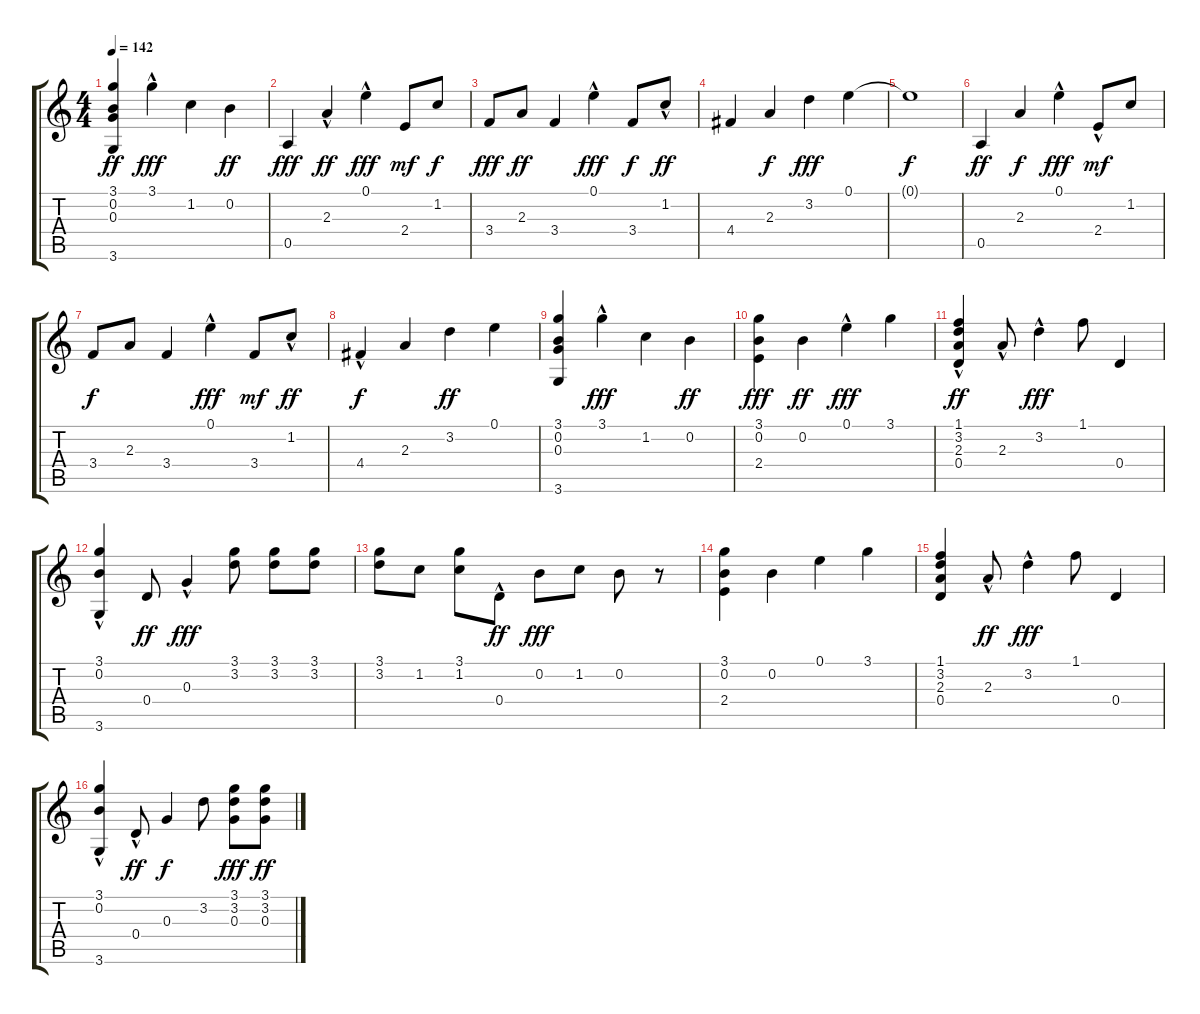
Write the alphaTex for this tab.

\track "" {instrument electricguitarmuted}
\staff {score tabs}
\tuning (E4 B3 G3 D3 A2 E2) {hide}
\ts (4 4)
\tempo 142
\clef g2
\ks c
(3.1 0.2 0.3 3.6).4{dy ff} 3.1{hac}.4{dy fff} 1.2.4 0.2.4{dy ff} |
0.5.4{dy fff} 2.3{hac}.4{dy ff} 0.1{hac}.4{dy fff} 2.4.8{dy mf} 1.2.8{dy f} |
3.4.8{dy fff} 2.3.8{dy ff} 3.4.4 0.1{hac}.4{dy fff} 3.4.8{dy f} 1.2{hac}.8{dy ff} |
4.4.4 2.3.4{dy f} 3.2.4{dy fff} 0.1.4 |
0.1{t}.1{dy f} |
0.5.4{dy ff} 2.3.4{dy f} 0.1{hac}.4{dy fff} 2.4{hac}.8{dy mf} 1.2.8 |
3.4.8{dy f} 2.3.8 3.4.4 0.1{hac}.4{dy fff} 3.4.8{dy mf} 1.2{hac}.8{dy ff} |
4.4{hac}.4{dy f} 2.3.4 3.2.4{dy ff} 0.1.4 |
(3.1 0.2 0.3 3.6).4 3.1{hac}.4{dy fff} 1.2.4 0.2.4{dy ff} |
(3.1 0.2 2.4).4{dy fff} 0.2.4{dy ff} 0.1{hac}.4{dy fff} 3.1.4 |
(1.1 3.2{hac} 2.3 0.4{hac}).4{dy ff} 2.3{hac}.8 3.2{hac}.4{dy fff} 1.1.8 0.4.4 |
(3.1 0.2{hac} 3.6).4 0.4.8{dy ff} 0.3{hac}.4{dy fff} (3.1 3.2).8 (3.1 3.2).8 (3.1 3.2).8 |
(3.1 3.2).8 1.2.8 (3.1 1.2).8 0.4{hac}.8{dy ff} 0.2.8{dy fff} 1.2.8 0.2.8 r.8 |
(3.1 0.2 2.4).4 0.2.4 0.1.4 3.1.4 |
(1.1 3.2 2.3 0.4).4 2.3{hac}.8{dy ff} 3.2{hac}.4{dy fff} 1.1.8 0.4.4 |
(3.1 0.2{hac} 3.6).4 0.4{hac}.8{dy ff} 0.3.4{dy f} 3.2.8 (3.1 3.2 0.3).8{dy fff} (3.1 3.2 0.3).8{dy ff}
